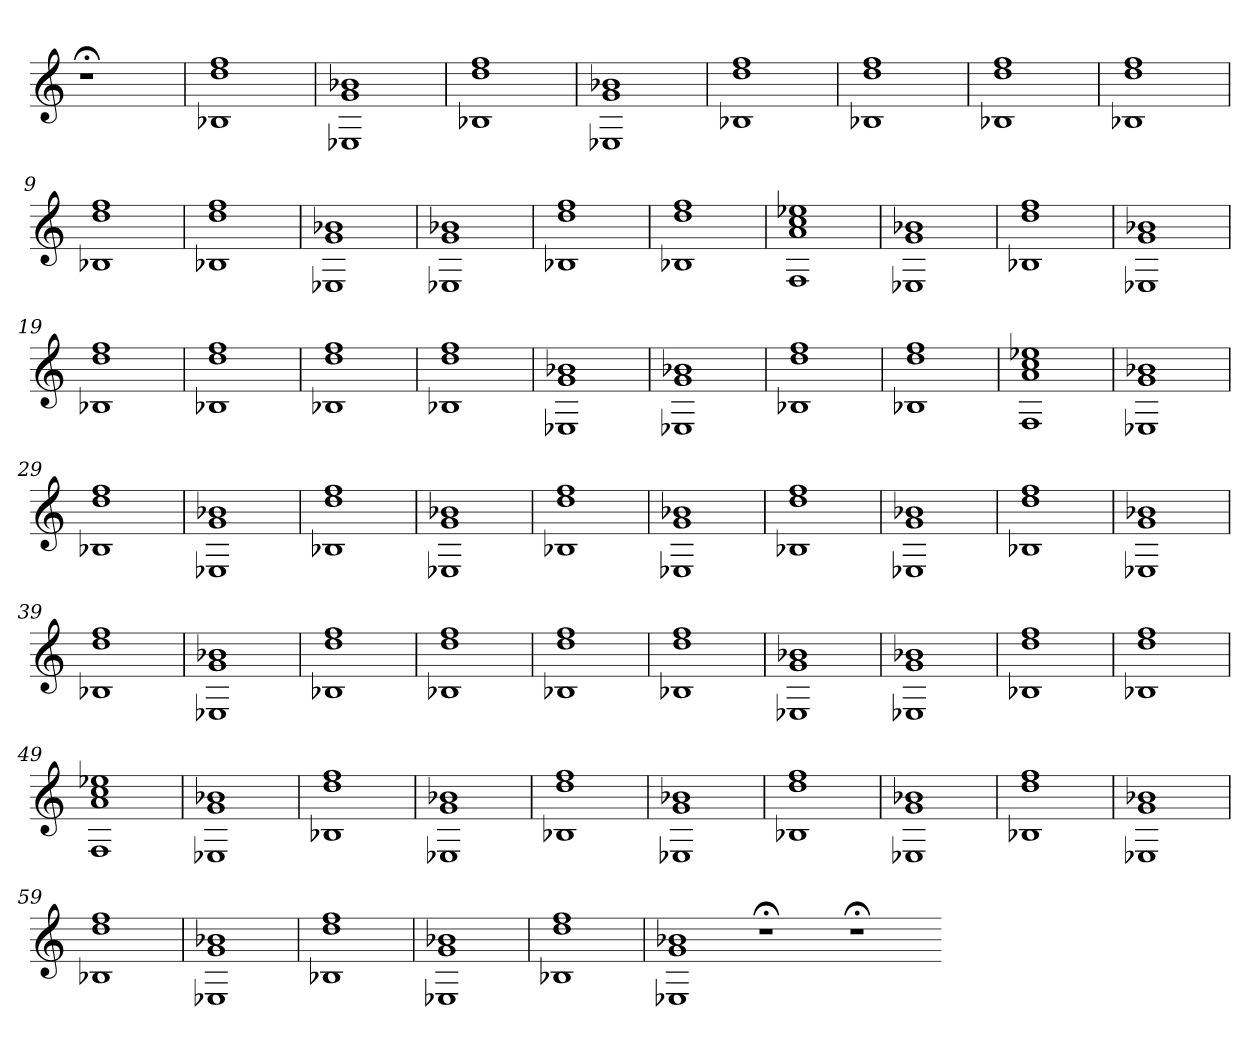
**kern
*part1
*staff1
=
1r;<
=1
1B-X 1dd 1ff
=2
1E-X 1g 1b-X
=3
1B-X 1dd 1ff
=4
1E-X 1g 1b-X
=5
1B-X 1dd 1ff
=6
1B-X 1dd 1ff
=7
1B-X 1dd 1ff
=8
1B-X 1dd 1ff
=9
1B-X 1dd 1ff
=10
1B-X 1dd 1ff
=11
1E-X 1g 1b-X
=12
1E-X 1g 1b-X
=13
1B-X 1dd 1ff
=14
1B-X 1dd 1ff
=15
1F 1a 1cc 1ee-X
=16
1E-X 1g 1b-X
=17
1B-X 1dd 1ff
=18
1E-X 1g 1b-X
=19
1B-X 1dd 1ff
=20
1B-X 1dd 1ff
=21
1B-X 1dd 1ff
=22
1B-X 1dd 1ff
=23
1E-X 1g 1b-X
=24
1E-X 1g 1b-X
=25
1B-X 1dd 1ff
=26
1B-X 1dd 1ff
=27
1F 1a 1cc 1ee-X
=28
1E-X 1g 1b-X
=29
1B-X 1dd 1ff
=30
1E-X 1g 1b-X
=31
1B-X 1dd 1ff
=32
1E-X 1g 1b-X
=33
1B-X 1dd 1ff
=34
1E-X 1g 1b-X
=35
1B-X 1dd 1ff
=36
1E-X 1g 1b-X
=37
1B-X 1dd 1ff
=38
1E-X 1g 1b-X
=39
1B-X 1dd 1ff
=40
1E-X 1g 1b-X
=41
1B-X 1dd 1ff
=42
1B-X 1dd 1ff
=43
1B-X 1dd 1ff
=44
1B-X 1dd 1ff
=45
1E-X 1g 1b-X
=46
1E-X 1g 1b-X
=47
1B-X 1dd 1ff
=48
1B-X 1dd 1ff
=49
1F 1a 1cc 1ee-X
=50
1E-X 1g 1b-X
=51
1B-X 1dd 1ff
=52
1E-X 1g 1b-X
=53
1B-X 1dd 1ff
=54
1E-X 1g 1b-X
=55
1B-X 1dd 1ff
=56
1E-X 1g 1b-X
=57
1B-X 1dd 1ff
=58
1E-X 1g 1b-X
=59
1B-X 1dd 1ff
=60
1E-X 1g 1b-X
=61
1B-X 1dd 1ff
=62
1E-X 1g 1b-X
=63
1B-X 1dd 1ff
=64
1E-X 1g 1b-X
1r;<
1r;<
=-
*-
